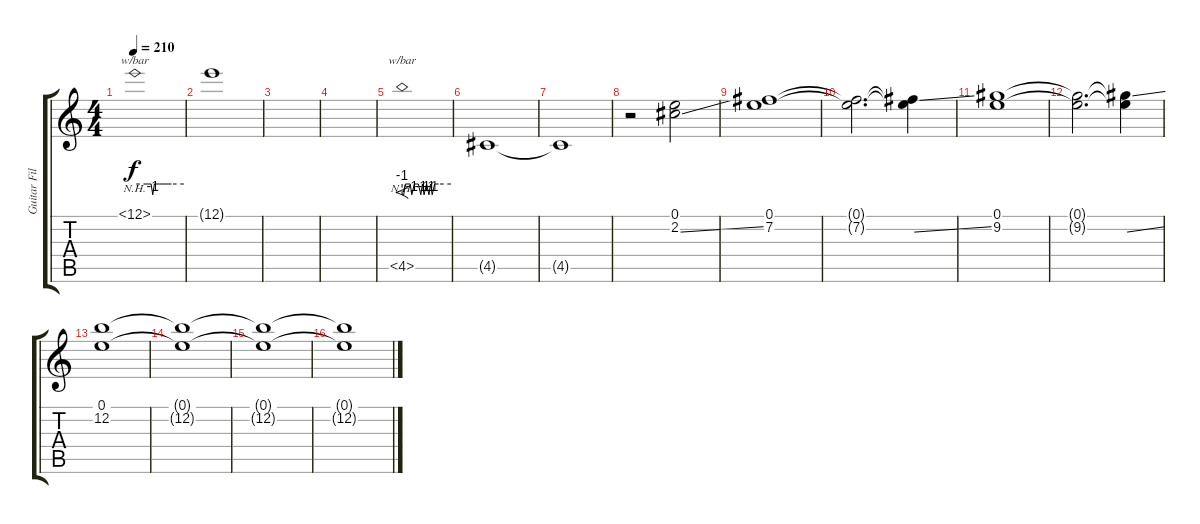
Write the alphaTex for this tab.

\track ("Guitar Fills" "Guitar Fil") {instrument distortionguitar}
\staff {score tabs}
\tuning (E4 B3 G3 D3 A2 E2) {hide}
\ts (4 4)
\tempo 210
\clef g2
\ks c
12.1{nh}.1{tbe (custom default 0 0 15 0 20 0 22 -4 24 0 30 0 37 0 45 0 60 0) dy f} |
12.1{t}.1 |
|
|
4.5{nh}.1{f tbe (custom default 0 -4 2 -4 4 0 6 0 10 0 12 -4 15 0 18 0 20 0 23 -4 25 0 27 -4 30 0 33 -4 35 0 37 -4 40 0 42 0 45 0 60 0)} |
4.5{t}.1 |
4.5{t}.1 |
r.2 (0.1 2.2{ss}).2 |
(0.1 7.2).1 |
(0.1{t} 7.2{t}).2{d} (0.1{t} 7.2{ss t}).4 |
(0.1 9.2).1 |
(0.1{t} 9.2{t}).2{d} (0.1{t} 9.2{ss t}).4 |
(0.1 12.2).1 |
(0.1{t} 12.2{t}).1 |
(0.1{t} 12.2{t}).1 |
(0.1{t} 12.2{t}).1
